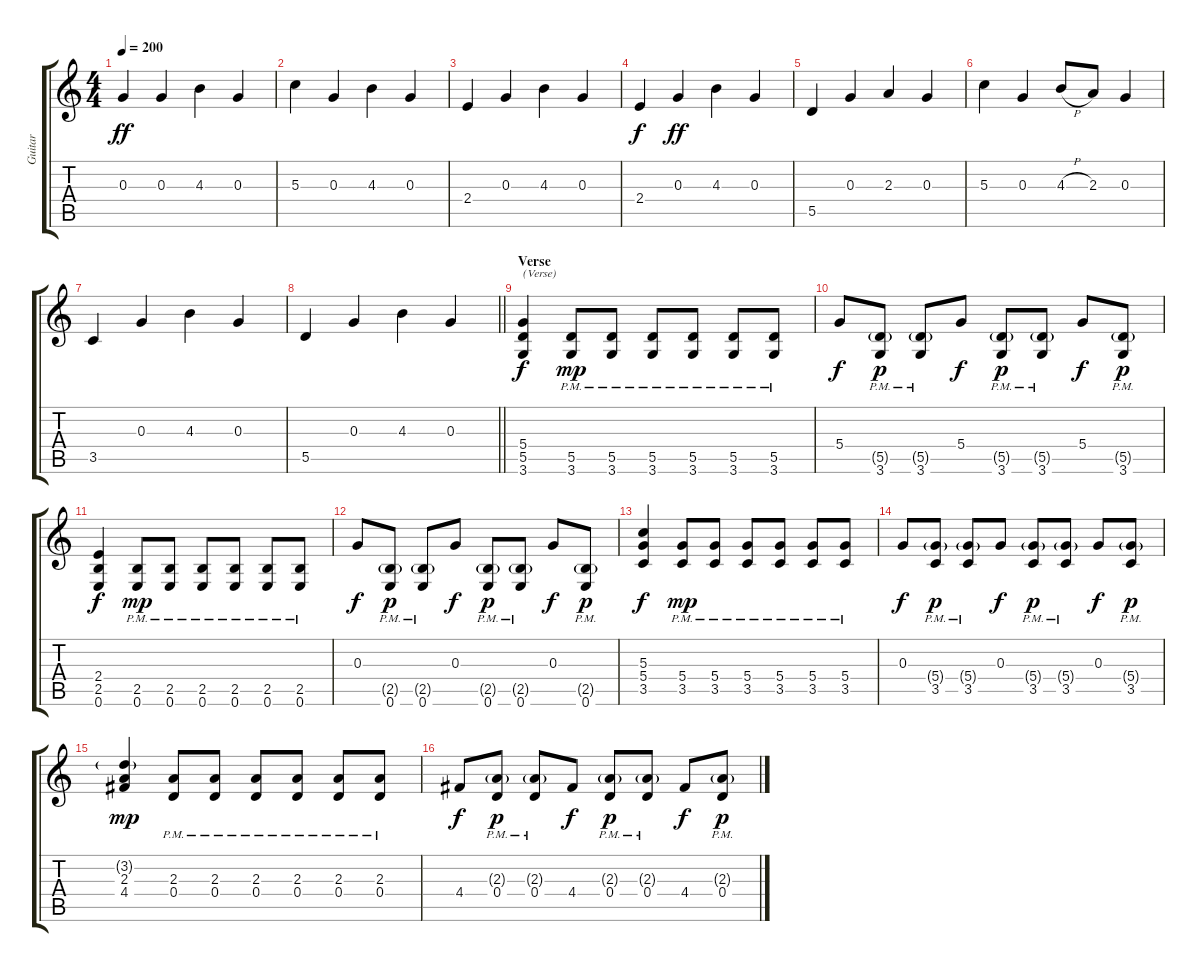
\track ("Guitar" "Guitar") {instrument distortionguitar}
\staff {score tabs}
\tuning (E4 B3 G3 D3 A2 E2) {hide}
\ts (4 4)
\tempo 200
\clef g2
\ks c
0.3.4{dy ff} 0.3.4 4.3.4 0.3.4 |
5.3.4 0.3.4 4.3.4 0.3.4 |
2.4.4 0.3.4 4.3.4 0.3.4 |
2.4.4{dy f} 0.3.4{dy ff} 4.3.4 0.3.4 |
5.5.4 0.3.4 2.3.4 0.3.4 |
5.3.4 0.3.4 4.3{h}.8 2.3.8 0.3.4 |
3.5.4 0.3.4 4.3.4 0.3.4 |
\barLineRight lightlight
5.5.4 0.3.4 4.3.4 0.3.4 |
\section ("" "Verse")
(5.4 5.5 3.6).4{txt "(Verse)" dy f} (5.5{pm} 3.6{pm}).8{dy mp} (5.5{pm} 3.6{pm}).8 (5.5{pm} 3.6{pm}).8 (5.5{pm} 3.6{pm}).8 (5.5{pm} 3.6{pm}).8 (5.5{pm} 3.6{pm}).8 |
5.4.8{dy f} (5.5{g pm} 3.6{pm}).8{dy p} (5.5{g pm} 3.6{pm}).8 5.4.8{dy f} (5.5{g pm} 3.6{pm}).8{dy p} (5.5{g pm} 3.6{pm}).8 5.4.8{dy f} (5.5{g pm} 3.6{pm}).8{dy p} |
(2.4 2.5 0.6).4{dy f} (2.5{pm} 0.6{pm}).8{dy mp} (2.5{pm} 0.6{pm}).8 (2.5{pm} 0.6{pm}).8 (2.5{pm} 0.6{pm}).8 (2.5{pm} 0.6{pm}).8 (2.5{pm} 0.6{pm}).8 |
0.3.8{dy f} (2.5{g pm} 0.6{pm}).8{dy p} (2.5{g pm} 0.6{pm}).8 0.3.8{dy f} (2.5{g pm} 0.6{pm}).8{dy p} (2.5{g pm} 0.6{pm}).8 0.3.8{dy f} (2.5{g pm} 0.6{pm}).8{dy p} |
(5.3 5.4 3.5).4{dy f} (5.4{pm} 3.5{pm}).8{dy mp} (5.4{pm} 3.5{pm}).8 (5.4{pm} 3.5{pm}).8 (5.4{pm} 3.5{pm}).8 (5.4{pm} 3.5{pm}).8 (5.4{pm} 3.5{pm}).8 |
0.3.8{dy f} (5.4{g pm} 3.5{pm}).8{dy p} (5.4{g pm} 3.5{pm}).8 0.3.8{dy f} (5.4{g pm} 3.5{pm}).8{dy p} (5.4{g pm} 3.5{pm}).8 0.3.8{dy f} (5.4{g pm} 3.5{pm}).8{dy p} |
(3.2{g} 2.3 4.4).4{dy mp} (2.3{pm} 0.4{pm}).8 (2.3{pm} 0.4{pm}).8 (2.3{pm} 0.4{pm}).8 (2.3{pm} 0.4{pm}).8 (2.3{pm} 0.4{pm}).8 (2.3{pm} 0.4{pm}).8 |
4.4.8{dy f} (2.3{g pm} 0.4{pm}).8{dy p} (2.3{g pm} 0.4{pm}).8 4.4.8{dy f} (2.3{g pm} 0.4{pm}).8{dy p} (2.3{g pm} 0.4{pm}).8 4.4.8{dy f} (2.3{g pm} 0.4{pm}).8{dy p}
